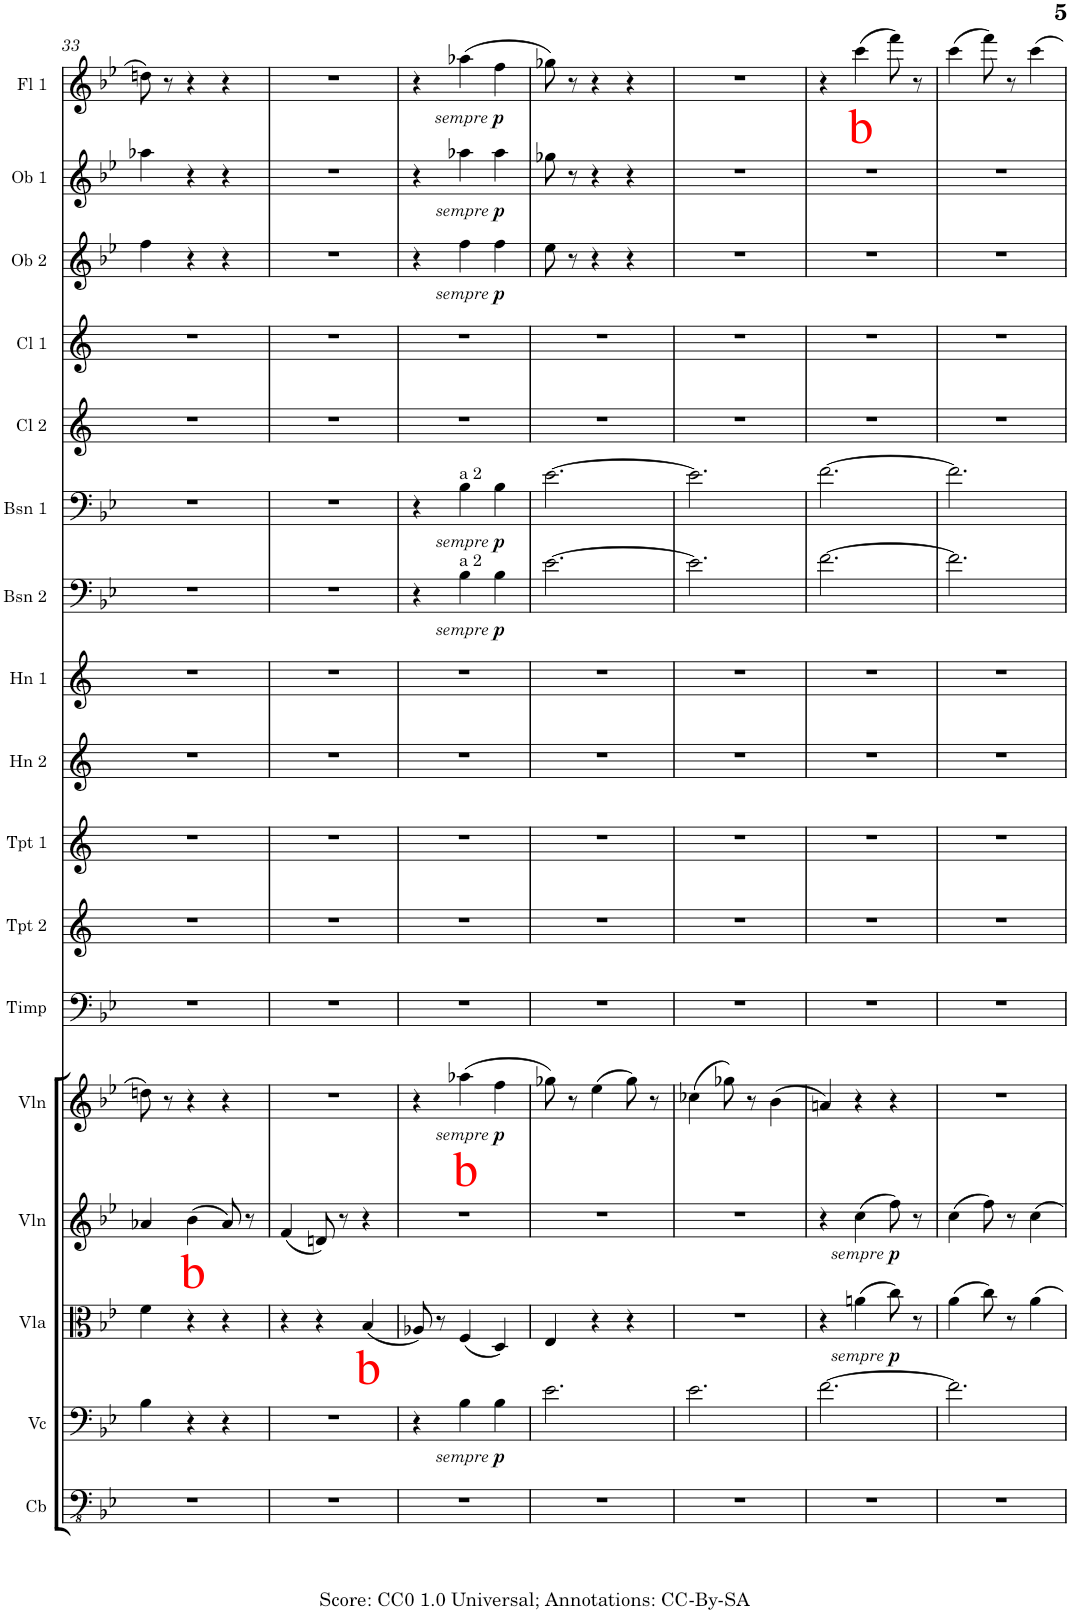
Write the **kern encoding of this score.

**kern	**kern	**dynam	**kern	**text	**dynam	**kern	**text	**dynam	**kern	**text	**dynam	**kern	**kern	**kern	**kern	**kern	**kern	**dynam	**kern	**dynam	**kern	**kern	**kern	**dynam	**kern	**dynam	**kern	**text	**dynam
*part17	*part16	*part16	*part15	*part15	*part15	*part14	*part14	*part14	*part13	*part13	*part13	*part12	*part11	*part10	*part9	*part8	*part7	*part7	*part6	*part6	*part5	*part4	*part3	*part3	*part2	*part2	*part1	*part1	*part1
*staff17	*staff16	*staff16	*staff15	*staff15	*staff15	*staff14	*staff14	*staff14	*staff13	*staff13	*staff13	*staff12	*staff11	*staff10	*staff9	*staff8	*staff7	*staff7	*staff6	*staff6	*staff5	*staff4	*staff3	*staff3	*staff2	*staff2	*staff1	*staff1	*staff1
*I"Contrabass	*I"Violoncello	*	*I"Viola	*	*	*I"Violin	*	*	*I"Violin	*	*	*I"Timpani	*I"Bb Trumpet 2	*I"Bb Trumpet 1	*I"Bb (basso) Horn 2	*I"Bb (basso) Horn 1	*I"Bassoon 2	*	*I"Bassoon 1	*	*I"Bb Clarinet 2	*I"Bb Clarinet 1	*I"Oboe 2	*	*I"Oboe 1	*	*I"Flute 1	*	*
*I'Cb	*I'Vc	*	*I'Vla	*	*	*I'Vln	*	*	*I'Vln	*	*	*I'Timp	*I'Tpt 2	*I'Tpt 1	*I'Hn 2	*I'Hn 1	*I'Bsn 2	*	*I'Bsn 1	*	*I'Cl 2	*I'Cl 1	*I'Ob 2	*	*I'Ob 1	*	*I'Fl 1	*	*
!!LO:PB:g=z
*clefFv4	*clefF4	*	*clefC3	*	*	*clefG2	*	*	*clefG2	*	*	*clefF4	*clefG2	*clefG2	*clefG2	*clefG2	*clefF4	*	*clefF4	*	*clefG2	*clefG2	*clefG2	*	*clefG2	*	*clefG2	*	*
*	*	*	*	*	*	*	*	*	*	*	*	*	*Trd1c2	*Trd1c2	*Trd8c14	*Trd8c14	*	*	*	*	*Trd1c2	*Trd1c2	*	*	*	*	*	*	*
*k[b-e-]	*k[b-e-]	*	*k[b-e-]	*	*	*k[b-e-]	*	*	*k[b-e-]	*	*	*k[b-e-]	*k[]	*k[]	*k[]	*k[]	*k[b-e-]	*	*k[b-e-]	*	*k[]	*k[]	*k[b-e-]	*	*k[b-e-]	*	*k[b-e-]	*	*
*M3/4	*M3/4	*	*M3/4	*	*	*M3/4	*	*	*M3/4	*	*	*M3/4	*M3/4	*M3/4	*M3/4	*M3/4	*M3/4	*	*M3/4	*	*M3/4	*M3/4	*M3/4	*	*M3/4	*	*M3/4	*	*
=33	=33	=33	=33	=33	=33	=33	=33	=33	=33	=33	=33	=33	=33	=33	=33	=33	=33	=33	=33	=33	=33	=33	=33	=33	=33	=33	=33	=33	=33
2.r	4B-\	.	4f\	.	.	4a-X/	.	.	8ddn\	.	.	2.r	2.r	2.r	2.r	2.r	2.r	.	2.r	.	2.r	2.r	4ff\	.	4aa-X\	.	8ddn\	.	.
.	.	.	.	.	.	.	.	.	8r	.	.	.	.	.	.	.	.	.	.	.	.	.	.	.	.	.	8r	.	.
!	!	!	!	!	!	!	!LO:LY:b:color=#FF0000	!	!	!	!	!	!	!	!	!	!	!	!	!	!	!	!	!	!	!	!	!	!
.	4r	.	4r	.	.	(4b-\	b	.	4r	.	.	.	.	.	.	.	.	.	.	.	.	.	4r	.	4r	.	4r	.	.
.	4r	.	4r	.	.	8a-/)	.	.	4r	.	.	.	.	.	.	.	.	.	.	.	.	.	4r	.	4r	.	4r	.	.
.	.	.	.	.	.	8r	.	.	.	.	.	.	.	.	.	.	.	.	.	.	.	.	.	.	.	.	.	.	.
=34	=34	=34	=34	=34	=34	=34	=34	=34	=34	=34	=34	=34	=34	=34	=34	=34	=34	=34	=34	=34	=34	=34	=34	=34	=34	=34	=34	=34	=34
2.r	2.r	.	4r	.	.	(4f/	.	.	2.r	.	.	2.r	2.r	2.r	2.r	2.r	2.r	.	2.r	.	2.r	2.r	2.r	.	2.r	.	2.r	.	.
.	.	.	4r	.	.	8dn/)	.	.	.	.	.	.	.	.	.	.	.	.	.	.	.	.	.	.	.	.	.	.	.
.	.	.	.	.	.	8r	.	.	.	.	.	.	.	.	.	.	.	.	.	.	.	.	.	.	.	.	.	.	.
!	!	!	!	!LO:LY:b:color=#FF0000	!	!	!	!	!	!	!	!	!	!	!	!	!	!	!	!	!	!	!	!	!	!	!	!	!
.	.	.	(4B-/	b	.	4r	.	.	.	.	.	.	.	.	.	.	.	.	.	.	.	.	.	.	.	.	.	.	.
=35	=35	=35	=35	=35	=35	=35	=35	=35	=35	=35	=35	=35	=35	=35	=35	=35	=35	=35	=35	=35	=35	=35	=35	=35	=35	=35	=35	=35	=35
2.r	4r	.	8A-X/)	.	.	2.r	.	.	4r	.	.	2.r	2.r	2.r	2.r	2.r	4r	.	4r	.	2.r	2.r	4r	.	4r	.	4r	.	.
.	.	.	8r	.	.	.	.	.	.	.	.	.	.	.	.	.	.	.	.	.	.	.	.	.	.	.	.	.	.
!	!	!	!	!	!	!	!	!	!	!	!	!	!	!	!	!	!	!	!LO:TX:a:t=a 2	!	!	!	!	!	!	!	!	!	!
!	!	!	!	!	!	!	!	!	!	!	!	!	!	!	!	!	!LO:TX:a:t=a 2	!	!	!	!	!	!	!	!	!	!	!	!
!	!	!LO:DY:b	!	!	!	!	!	!	!	!LO:LY:b:color=#FF0000	!	!	!	!	!	!	!	!	!	!	!	!	!	!	!	!	!	!	!
!	!	!LO:DY:n=1:b	!	!	!	!	!	!	!	!	!LO:DY:b	!	!	!	!	!	!	!	!	!	!	!	!	!	!	!	!	!	!
!	!	!	!	!	!	!	!	!	!	!	!LO:DY:n=1:b	!	!	!	!	!	!	!LO:DY:b	!	!	!	!	!	!	!	!	!	!	!
!	!	!	!	!	!	!	!	!	!	!	!	!	!	!	!	!	!	!LO:DY:n=1:b	!	!LO:DY:b	!	!	!	!	!	!	!	!	!
!	!	!	!	!	!	!	!	!	!	!	!	!	!	!	!	!	!	!	!	!LO:DY:n=1:b	!	!	!	!LO:DY:b	!	!	!	!	!
!	!	!	!	!	!	!	!	!	!	!	!	!	!	!	!	!	!	!	!	!	!	!	!	!LO:DY:n=1:b	!	!LO:DY:b	!	!	!
!	!	!	!	!	!	!	!	!	!	!	!	!	!	!	!	!	!	!	!	!	!	!	!	!	!	!LO:DY:n=1:b	!	!	!LO:DY:b
!	!	!	!	!	!	!	!	!	!	!	!	!	!	!	!	!	!	!	!	!	!	!	!	!	!	!	!	!	!LO:DY:n=1:b
.	4B-\	other-dynamics p	(4F/	.	.	.	.	.	(4aa-X\	b	other-dynamics p	.	.	.	.	.	4B-\	other-dynamics p	4B-\	other-dynamics p	.	.	4ff\	other-dynamics p	4aa-X\	other-dynamics p	(4aa-X\	.	other-dynamics p
.	4B-\	.	4D/)	.	.	.	.	.	4ff\	.	.	.	.	.	.	.	4B-\	.	4B-\	.	.	.	4ff\	.	4aa-\	.	4ff\	.	.
=36	=36	=36	=36	=36	=36	=36	=36	=36	=36	=36	=36	=36	=36	=36	=36	=36	=36	=36	=36	=36	=36	=36	=36	=36	=36	=36	=36	=36	=36
2.r	2.e-\	.	4E-/	.	.	2.r	.	.	8gg-X\)	.	.	2.r	2.r	2.r	2.r	2.r	[2.e-\	.	[2.e-\	.	2.r	2.r	8ee-\	.	8gg-X\	.	8gg-X\)	.	.
.	.	.	.	.	.	.	.	.	8r	.	.	.	.	.	.	.	.	.	.	.	.	.	8r	.	8r	.	8r	.	.
.	.	.	4r	.	.	.	.	.	(4ee-\	.	.	.	.	.	.	.	.	.	.	.	.	.	4r	.	4r	.	4r	.	.
.	.	.	4r	.	.	.	.	.	8gg-\)	.	.	.	.	.	.	.	.	.	.	.	.	.	4r	.	4r	.	4r	.	.
.	.	.	.	.	.	.	.	.	8r	.	.	.	.	.	.	.	.	.	.	.	.	.	.	.	.	.	.	.	.
=37	=37	=37	=37	=37	=37	=37	=37	=37	=37	=37	=37	=37	=37	=37	=37	=37	=37	=37	=37	=37	=37	=37	=37	=37	=37	=37	=37	=37	=37
2.r	2.e-\	.	2.r	.	.	2.r	.	.	(4cc-X\	.	.	2.r	2.r	2.r	2.r	2.r	2.e-\]	.	2.e-\]	.	2.r	2.r	2.r	.	2.r	.	2.r	.	.
.	.	.	.	.	.	.	.	.	8gg-X\)	.	.	.	.	.	.	.	.	.	.	.	.	.	.	.	.	.	.	.	.
.	.	.	.	.	.	.	.	.	8r	.	.	.	.	.	.	.	.	.	.	.	.	.	.	.	.	.	.	.	.
.	.	.	.	.	.	.	.	.	(4b-\	.	.	.	.	.	.	.	.	.	.	.	.	.	.	.	.	.	.	.	.
=38	=38	=38	=38	=38	=38	=38	=38	=38	=38	=38	=38	=38	=38	=38	=38	=38	=38	=38	=38	=38	=38	=38	=38	=38	=38	=38	=38	=38	=38
2.r	[2.f\	.	4r	.	.	4r	.	.	4an/)	.	.	2.r	2.r	2.r	2.r	2.r	[2.f\	.	[2.f\	.	2.r	2.r	2.r	.	2.r	.	4r	.	.
!	!	!	!	!	!LO:DY:b	!	!	!	!	!	!	!	!	!	!	!	!	!	!	!	!	!	!	!	!	!	!	!LO:LY:b:color=#FF0000	!
!	!	!	!	!	!LO:DY:n=1:b	!	!	!LO:DY:b	!	!	!	!	!	!	!	!	!	!	!	!	!	!	!	!	!	!	!	!	!
!	!	!	!	!	!	!	!	!LO:DY:n=1:b	!	!	!	!	!	!	!	!	!	!	!	!	!	!	!	!	!	!	!	!	!
.	.	.	(4an\	.	other-dynamics p	(4cc\	.	other-dynamics p	4r	.	.	.	.	.	.	.	.	.	.	.	.	.	.	.	.	.	(4ccc\	b	.
.	.	.	8cc\)	.	.	8ff\)	.	.	4r	.	.	.	.	.	.	.	.	.	.	.	.	.	.	.	.	.	8fff\)	.	.
.	.	.	8r	.	.	8r	.	.	.	.	.	.	.	.	.	.	.	.	.	.	.	.	.	.	.	.	8r	.	.
=39	=39	=39	=39	=39	=39	=39	=39	=39	=39	=39	=39	=39	=39	=39	=39	=39	=39	=39	=39	=39	=39	=39	=39	=39	=39	=39	=39	=39	=39
2.r	2.f\]	.	(4a\	.	.	(4cc\	.	.	2.r	.	.	2.r	2.r	2.r	2.r	2.r	2.f\]	.	2.f\]	.	2.r	2.r	2.r	.	2.r	.	(4ccc\	.	.
.	.	.	8cc\)	.	.	8ff\)	.	.	.	.	.	.	.	.	.	.	.	.	.	.	.	.	.	.	.	.	8fff\)	.	.
.	.	.	8r	.	.	8r	.	.	.	.	.	.	.	.	.	.	.	.	.	.	.	.	.	.	.	.	8r	.	.
.	.	.	4a\	.	.	4cc\	.	.	.	.	.	.	.	.	.	.	.	.	.	.	.	.	.	.	.	.	4ccc\	.	.
=	=	=	=	=	=	=	=	=	=	=	=	=	=	=	=	=	=	=	=	=	=	=	=	=	=	=	=	=	=
*-	*-	*-	*-	*-	*-	*-	*-	*-	*-	*-	*-	*-	*-	*-	*-	*-	*-	*-	*-	*-	*-	*-	*-	*-	*-	*-	*-	*-	*-
